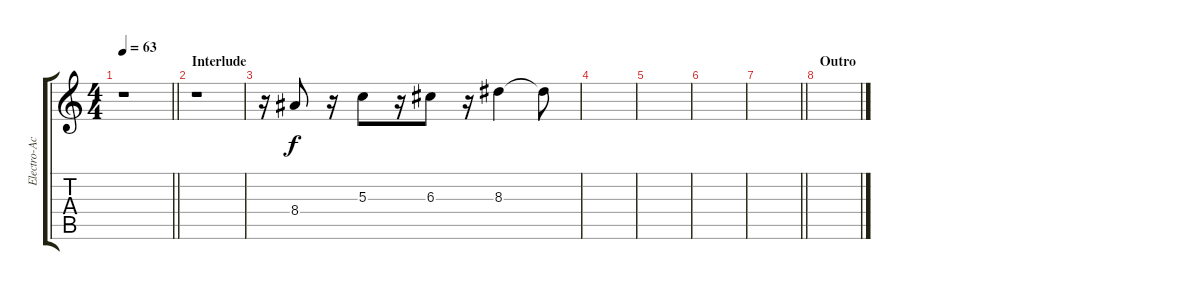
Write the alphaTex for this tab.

\track ("Electro-Acoustic Guitar" "Electro-Ac") {instrument acousticguitarsteel}
\staff {score tabs}
\tuning (E4 B3 G3 D3 A2 E2) {hide}
\ts (4 4)
\tempo 63
\clef g2
\barLineRight lightlight
\ks c
r.1{dy mp} |
\section ("" "Interlude")
r.1 |
r.16 8.4.8{dy f} r.16 5.3.8 r.16 6.3.8 r.16 8.3.4 8.3{t}.8 |
|
|
|
\barLineRight lightlight
|
\section ("" "Outro")
